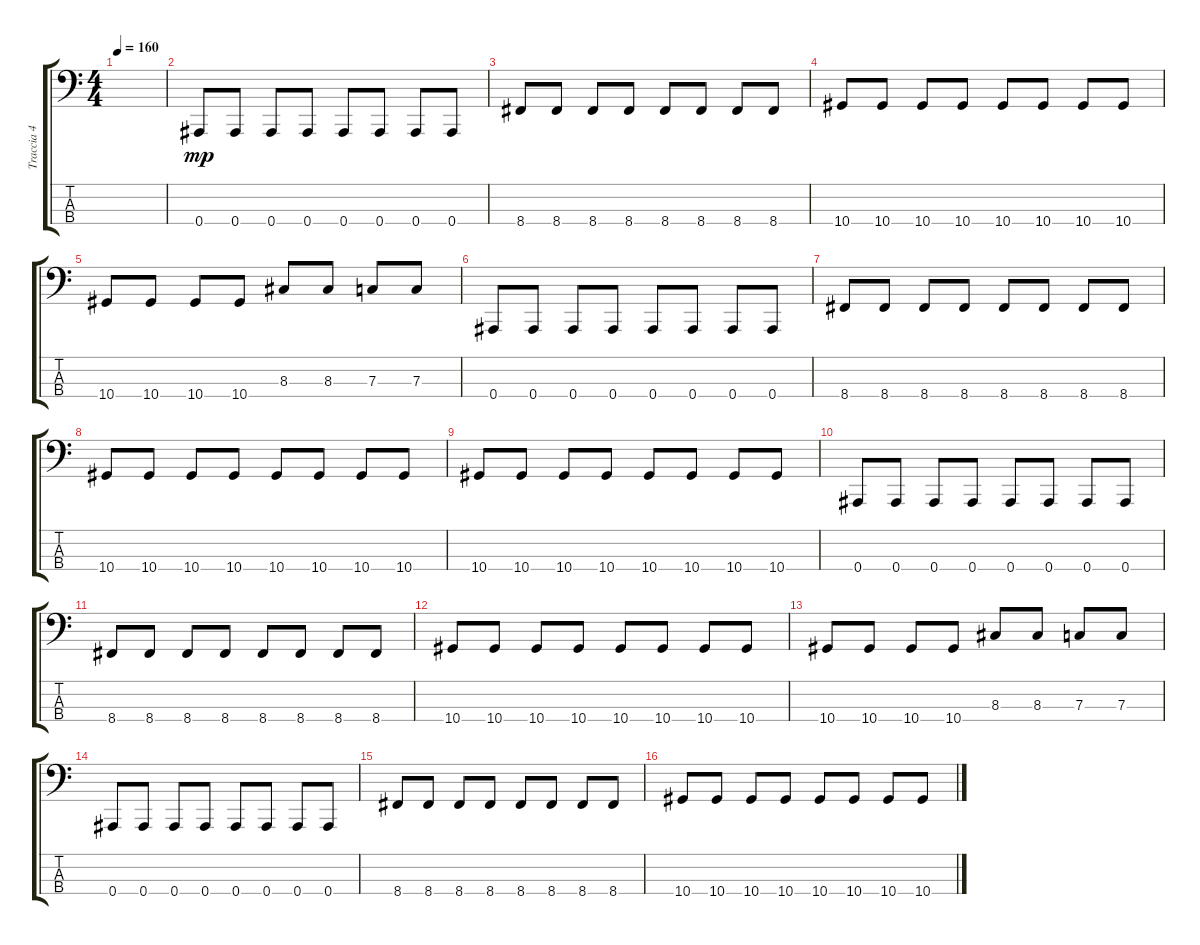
\track ("Traccia 4" "Traccia 4") {instrument electricbassfinger}
\staff {score tabs}
\tuning (Eb2 Bb1 F1 Bb0) {hide}
\ts (4 4)
\tempo 160
\clef f4
\ks c
|
0.4.8{dy mp} 0.4.8 0.4.8 0.4.8 0.4.8 0.4.8 0.4.8 0.4.8 |
8.4.8 8.4.8 8.4.8 8.4.8 8.4.8 8.4.8 8.4.8 8.4.8 |
10.4.8 10.4.8 10.4.8 10.4.8 10.4.8 10.4.8 10.4.8 10.4.8 |
10.4.8 10.4.8 10.4.8 10.4.8 8.3.8 8.3.8 7.3.8 7.3.8 |
0.4.8 0.4.8 0.4.8 0.4.8 0.4.8 0.4.8 0.4.8 0.4.8 |
8.4.8 8.4.8 8.4.8 8.4.8 8.4.8 8.4.8 8.4.8 8.4.8 |
10.4.8 10.4.8 10.4.8 10.4.8 10.4.8 10.4.8 10.4.8 10.4.8 |
10.4.8 10.4.8 10.4.8 10.4.8 10.4.8 10.4.8 10.4.8 10.4.8 |
0.4.8 0.4.8 0.4.8 0.4.8 0.4.8 0.4.8 0.4.8 0.4.8 |
8.4.8 8.4.8 8.4.8 8.4.8 8.4.8 8.4.8 8.4.8 8.4.8 |
10.4.8 10.4.8 10.4.8 10.4.8 10.4.8 10.4.8 10.4.8 10.4.8 |
10.4.8 10.4.8 10.4.8 10.4.8 8.3.8 8.3.8 7.3.8 7.3.8 |
0.4.8 0.4.8 0.4.8 0.4.8 0.4.8 0.4.8 0.4.8 0.4.8 |
8.4.8 8.4.8 8.4.8 8.4.8 8.4.8 8.4.8 8.4.8 8.4.8 |
10.4.8 10.4.8 10.4.8 10.4.8 10.4.8 10.4.8 10.4.8 10.4.8
